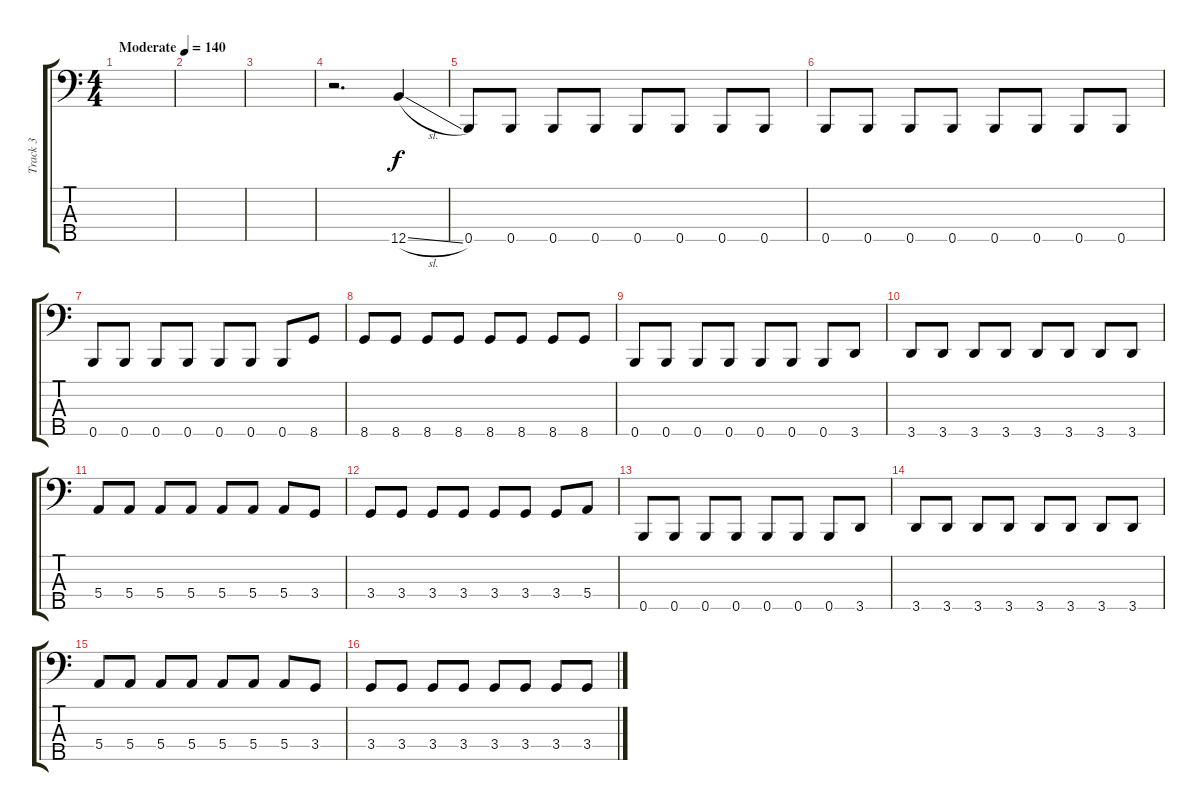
\track ("Track 3" "Track 3") {instrument electricbasspick}
\staff {score tabs}
\tuning (G2 D2 A1 E1 B0) {hide}
\ts (4 4)
\tempo (140 "Moderate")
\clef f4
\ks c
|
|
|
r.2{d} 12.5{sl}.4 |
0.5.8 0.5.8 0.5.8 0.5.8 0.5.8 0.5.8 0.5.8 0.5.8 |
0.5.8 0.5.8 0.5.8 0.5.8 0.5.8 0.5.8 0.5.8 0.5.8 |
0.5.8 0.5.8 0.5.8 0.5.8 0.5.8 0.5.8 0.5.8 8.5.8 |
8.5.8 8.5.8 8.5.8 8.5.8 8.5.8 8.5.8 8.5.8 8.5.8 |
0.5.8 0.5.8 0.5.8 0.5.8 0.5.8 0.5.8 0.5.8 3.5.8 |
3.5.8 3.5.8 3.5.8 3.5.8 3.5.8 3.5.8 3.5.8 3.5.8 |
5.4.8 5.4.8 5.4.8 5.4.8 5.4.8 5.4.8 5.4.8 3.4.8 |
3.4.8 3.4.8 3.4.8 3.4.8 3.4.8 3.4.8 3.4.8 5.4.8 |
0.5.8 0.5.8 0.5.8 0.5.8 0.5.8 0.5.8 0.5.8 3.5.8 |
3.5.8 3.5.8 3.5.8 3.5.8 3.5.8 3.5.8 3.5.8 3.5.8 |
5.4.8 5.4.8 5.4.8 5.4.8 5.4.8 5.4.8 5.4.8 3.4.8 |
3.4.8 3.4.8 3.4.8 3.4.8 3.4.8 3.4.8 3.4.8 3.4.8
